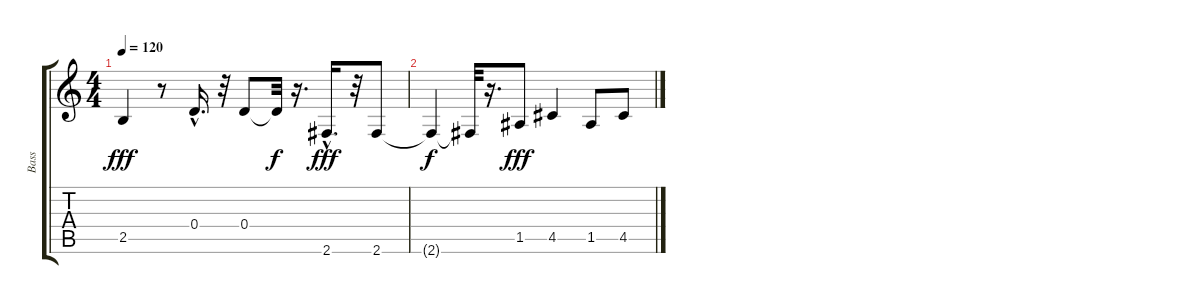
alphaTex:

\track ("Bass" "Bass") {instrument electricbassfinger}
\staff {score tabs}
\tuning (E4 B3 G3 D3 A2 E2) {hide}
\ts (4 4)
\tempo 120
\clef g2
\ks c
2.5.4{dy fff} r.8 0.4{hac}.16{d} r.32 0.4.8 0.4{t}.32{dy f} r.16{d} 2.6{hac}.16{d dy fff} r.32 2.6.8 |
2.6{t}.4{dy f} 2.6{t}.32 r.16{d} 1.5.8{dy fff} 4.5.4 1.5.8 4.5.8
